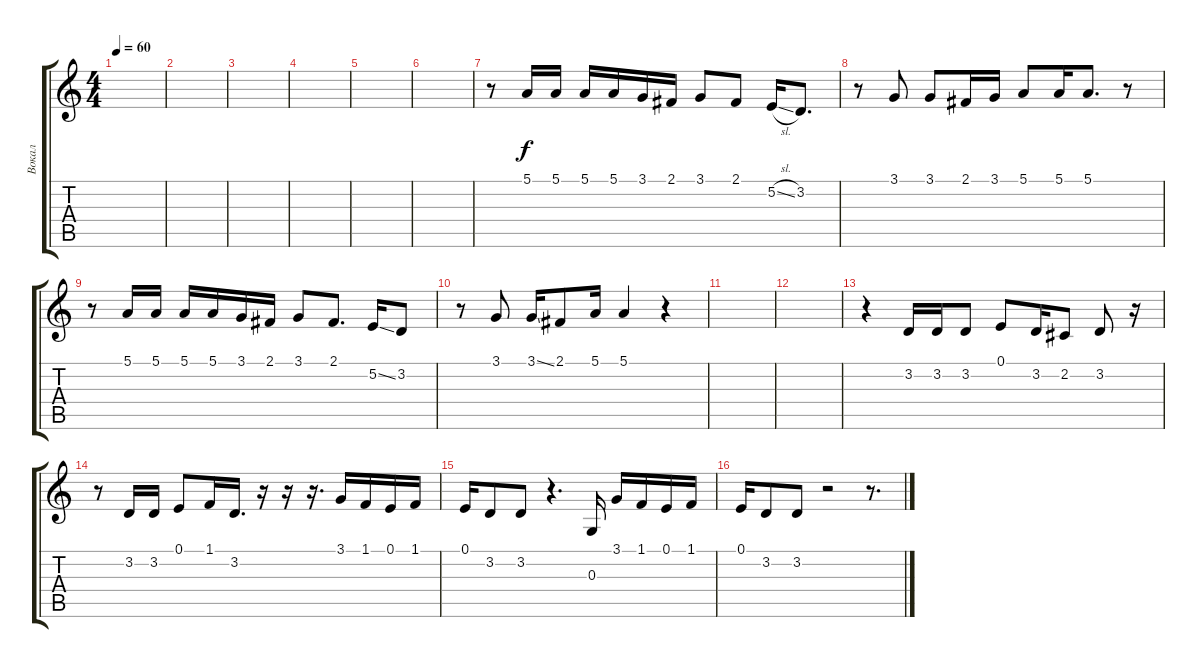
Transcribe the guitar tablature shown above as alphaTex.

\track ("Вокал" "Вокал") {instrument trombone}
\staff {score tabs}
\tuning (E4 B3 G3 D3 A2 E2) {hide}
\ts (4 4)
\tempo 60
\clef g2
\ks c
|
|
|
|
|
|
r.8 5.1.16 5.1.16 5.1.16 5.1.16 3.1.16 2.1.16 3.1.8 2.1.8 5.2{sl}.16 3.2.8{d} |
r.8 3.1.8 3.1.8 2.1.16 3.1.16 5.1.8 5.1.16 5.1.8{d} r.8 |
r.8 5.1.16 5.1.16 5.1.16 5.1.16 3.1.16 2.1.16 3.1.8 2.1.8{d} 5.2{ss}.16 3.2.8 |
r.8 3.1.8 3.1{ss}.16 2.1.8 5.1.16 5.1.4 r.4 |
|
|
r.4 3.2.16 3.2.16 3.2.8 0.1.8 3.2.16 2.2.8 3.2.8 r.16 |
r.8 3.2.16 3.2.16 0.1.8 1.1.16 3.2.16{d} r.16 r.16 r.16{d} 3.1.16 1.1.16 0.1.16 1.1.16 |
0.1.16 3.2.8 3.2.8 r.4{d} 0.3.16 3.1.16 1.1.16 0.1.16 1.1.16 |
0.1.16 3.2.8 3.2.8 r.2 r.8{d}
